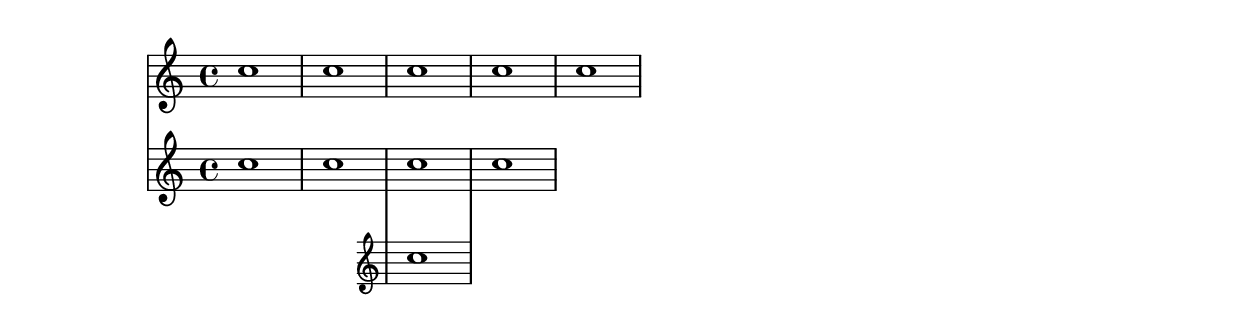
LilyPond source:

%% Do not edit this file; it is auto-generated from LSR http://lsr.dsi.unimi.it
%% This file is in the public domain.
\version "2.13.1"

\header {
  lsrtags = "staff-notation, contexts-and-engravers"

%% Translation of GIT committish: f39a9724d9f51ed9d0d464689ef62f549d7b8dd6
  texidoces = "
Se puede añadir (posiblemente de forma temporal) un pentagrama
nuevo una vez que la pieza ha comenzado.

"
  doctitlees = "Añadir un pentagrama nuevo"

  texidoc = "
An extra staff can be added (possibly temporarily) after the start of a
piece.  

"
  doctitle = "Adding an extra staff"
} % begin verbatim

\score {
  <<
    \new Staff \relative c'' { c1 | c | c | c | c }
    \new StaffGroup \relative c'' {
      \new Staff {
        c1 | c <<
          c1 \new Staff {
            \once \override Staff.TimeSignature #'stencil = ##f
            c1
          }
        >>
        c1
      }
    }
  >>
}
